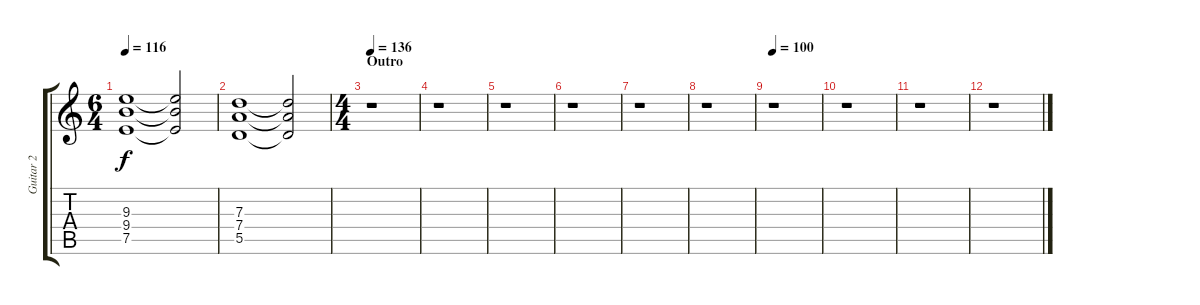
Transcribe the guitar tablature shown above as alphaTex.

\track ("Guitar 2" "Guitar 2") {instrument distortionguitar}
\staff {score tabs}
\tuning (E4 B3 G3 D3 A2 E2) {hide}
\ts (6 4)
\tempo 116
\clef g2
\ks c
(9.3 9.4 7.5).1{dy f} (9.3{t} 9.4{t} 7.5{t}).2 |
(7.3 7.4 5.5).1 (7.3{t} 7.4{t} 5.5{t}).2 |
\ts (4 4)
\section ("" "Outro")
\tempo 136
r.1 |
r.1 |
r.1 |
r.1 |
r.1 |
r.1 |
\tempo 100
r.1 |
r.1 |
r.1 |
r.1
